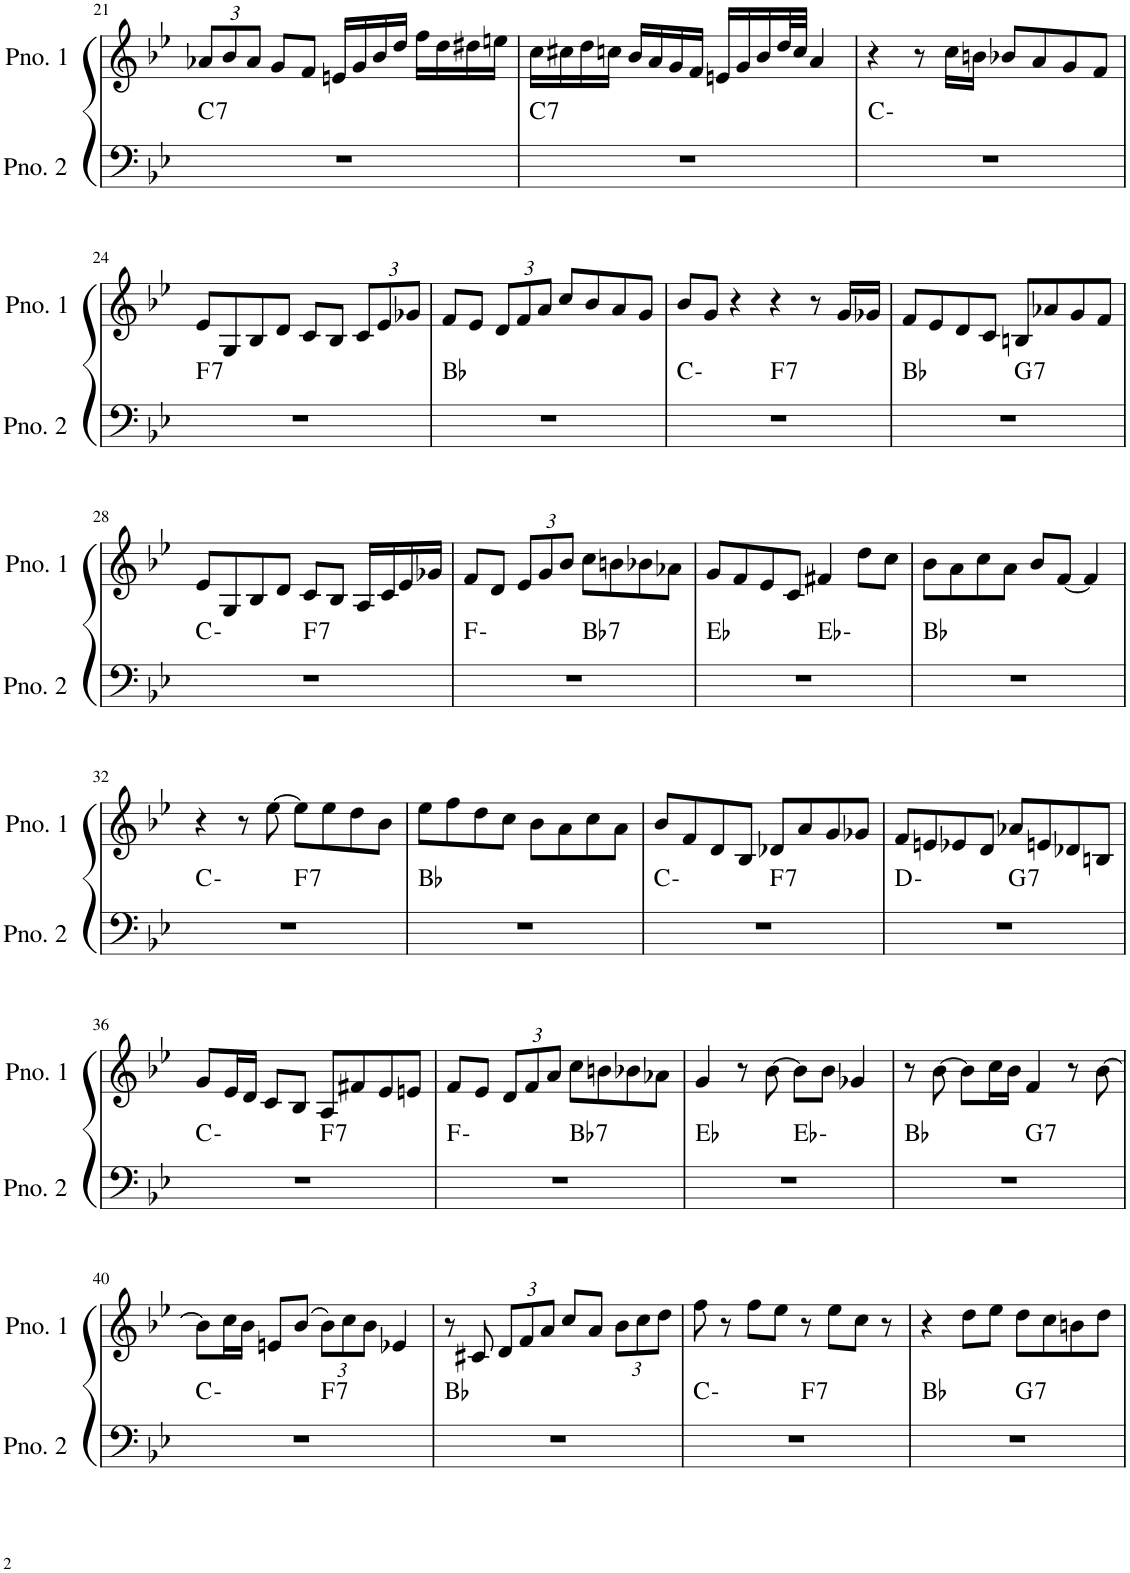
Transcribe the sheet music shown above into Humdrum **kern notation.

**kern	**harte	**kern
*part2	*part2	*part1
*staff2	*	*staff1
*I"ピアノ 2	*	*I"ピアノ 1
!!LO:PB:g=z
*clefF4	*	*clefG2
*k[b-e-]	*	*k[b-e-]
*M4/4	*	*M4/4
*	*	*Xbrackettup
=21	=21	=21
!	!LO:H:kt=7	!
1r	C:7	12a-X/L
.	.	12b-/
.	.	12a-/J
.	.	8g/L
.	.	8f/J
.	.	16en/LL
.	.	16g/
.	.	16b-/
.	.	16dd/JJ
.	.	16ff\LL
.	.	16dd\
.	.	16dd#X\
.	.	16een\JJ
=22	=22	=22
!	!LO:H:kt=7	!
1r	C:7	16cc\LL
.	.	16cc#X\
.	.	16dd\
.	.	16ccn\JJ
.	.	16b-/LL
.	.	16a/
.	.	16g/
.	.	16f/JJ
.	.	16en/LL
.	.	16g/
.	.	16b-/
.	.	32dd/L
.	.	32cc/JJJ
.	.	4a/
=23	=23	=23
1r	C:min	4r
.	.	8r
.	.	16cc\LL
.	.	16bn\JJ
.	.	8b-X/L
.	.	8a/
.	.	8g/
.	.	8f/J
!!LO:LB:g=z
=24	=24	=24
!	!LO:H:kt=7	!
1r	F:7	8e-/L
.	.	8G/
.	.	8B-/
.	.	8d/J
.	.	8c/L
.	.	8B-/J
.	.	12c/L
.	.	12e-/
.	.	12g-X/J
=25	=25	=25
1r	Bb:maj	8f/L
.	.	8e-/J
.	.	12d/L
.	.	12f/
.	.	12a/J
.	.	8cc/L
.	.	8b-/
.	.	8a/
.	.	8g/J
=26	=26	=26
*^	*	*
1r	2ryy	C:min	8b-/L
.	.	.	8g/J
.	.	.	4r
!	!	!LO:H:kt=7	!
.	2ryy	F:7	4r
.	.	.	8r
.	.	.	16g/LL
.	.	.	16g-X/JJ
=27	=27	=27	=27
1r	2ryy	Bb:maj	8f/L
.	.	.	8e-/
.	.	.	8d/
.	.	.	8c/J
!	!	!LO:H:kt=7	!
.	2ryy	G:7	8Bn/L
.	.	.	8a-X/
.	.	.	8g/
.	.	.	8f/J
!!LO:LB:g=z
=28	=28	=28	=28
1r	2ryy	C:min	8e-/L
.	.	.	8G/
.	.	.	8B-/
.	.	.	8d/J
!	!	!LO:H:kt=7	!
.	2ryy	F:7	8c/L
.	.	.	8B-/J
.	.	.	16A/LL
.	.	.	16c/
.	.	.	16e-/
.	.	.	16g-X/JJ
=29	=29	=29	=29
1r	2ryy	F:min	8f/L
.	.	.	8d/J
.	.	.	12e-/L
.	.	.	12g/
.	.	.	12b-/J
!	!	!LO:H:kt=7	!
.	2ryy	Bb:7	8cc\L
.	.	.	8bn\
.	.	.	8b-X\
.	.	.	8a-X\J
=30	=30	=30	=30
1r	2ryy	Eb:maj	8g/L
.	.	.	8f/
.	.	.	8e-/
.	.	.	8c/J
.	2ryy	Eb:min	4f#X/
.	.	.	8dd\L
.	.	.	8cc\J
*v	*v	*	*
=31	=31	=31
1r	Bb:maj	8b-\L
.	.	8a\
.	.	8cc\
.	.	8a\J
.	.	8b-/L
.	.	[8f/J
.	.	4f/]
!!LO:LB:g=z
=32	=32	=32
*^	*	*
1r	2ryy	C:min	4r
.	.	.	8r
.	.	.	[8ee-\
!	!	!LO:H:kt=7	!
.	2ryy	F:7	8ee-\L]
.	.	.	8ee-\
.	.	.	8dd\
.	.	.	8b-\J
*v	*v	*	*
=33	=33	=33
1r	Bb:maj	8ee-\L
.	.	8ff\
.	.	8dd\
.	.	8cc\J
.	.	8b-\L
.	.	8a\
.	.	8cc\
.	.	8a\J
=34	=34	=34
*^	*	*
1r	2ryy	C:min	8b-/L
.	.	.	8f/
.	.	.	8d/
.	.	.	8B-/J
!	!	!LO:H:kt=7	!
.	2ryy	F:7	8d-X/L
.	.	.	8a/
.	.	.	8g/
.	.	.	8g-X/J
=35	=35	=35	=35
1r	2ryy	D:min	8f/L
.	.	.	8en/
.	.	.	8e-X/
.	.	.	8d/J
!	!	!LO:H:kt=7	!
.	2ryy	G:7	8a-X/L
.	.	.	8en/
.	.	.	8d-X/
.	.	.	8Bn/J
!!LO:LB:g=z
=36	=36	=36	=36
1r	2ryy	C:min	8g/L
.	.	.	16e-/L
.	.	.	16d/JJ
.	.	.	8c/L
.	.	.	8B-/J
!	!	!LO:H:kt=7	!
.	2ryy	F:7	8A/L
.	.	.	8f#X/
.	.	.	8e-/
.	.	.	8en/J
=37	=37	=37	=37
1r	2ryy	F:min	8f/L
.	.	.	8e-/J
.	.	.	12d/L
.	.	.	12f/
.	.	.	12a/J
!	!	!LO:H:kt=7	!
.	2ryy	Bb:7	8cc\L
.	.	.	8bn\
.	.	.	8b-X\
.	.	.	8a-X\J
=38	=38	=38	=38
1r	2ryy	Eb:maj	4g/
.	.	.	8r
.	.	.	[8b-\
.	2ryy	Eb:min	8b-\L]
.	.	.	8b-\J
.	.	.	4g-X/
=39	=39	=39	=39
1r	2ryy	Bb:maj	8r
.	.	.	[8b-\
.	.	.	8b-\L]
.	.	.	16cc\L
.	.	.	16b-\JJ
!	!	!LO:H:kt=7	!
.	2ryy	G:7	4f/
.	.	.	8r
.	.	.	[8b-\
!!LO:LB:g=z
=40	=40	=40	=40
1r	2ryy	C:min	8b-\L]
.	.	.	16cc\L
.	.	.	16b-\JJ
.	.	.	8en/L
.	.	.	(8b-/J
!	!	!LO:H:kt=7	!
.	2ryy	F:7	12b-\L)
.	.	.	12cc\
.	.	.	12b-\J
.	.	.	4e-X/
*v	*v	*	*
=41	=41	=41
1r	Bb:maj	8r
.	.	8c#X/
.	.	12d/L
.	.	12f/
.	.	12a/J
.	.	8cc/L
.	.	8a/J
.	.	12b-\L
.	.	12cc\
.	.	12dd\J
=42	=42	=42
*^	*	*
1r	2ryy	C:min	8ff\
.	.	.	8r
.	.	.	8ff\L
.	.	.	8ee-\J
!	!	!LO:H:kt=7	!
.	2ryy	F:7	8r
.	.	.	8ee-\L
.	.	.	8cc\J
.	.	.	8r
=43	=43	=43	=43
1r	2ryy	Bb:maj	4r
.	.	.	8dd\L
.	.	.	8ee-\J
!	!	!LO:H:kt=7	!
.	2ryy	G:7	8dd\L
.	.	.	8cc\
.	.	.	8bn\
.	.	.	8dd\J
*v	*v	*	*
=	=	=
*-	*-	*-
